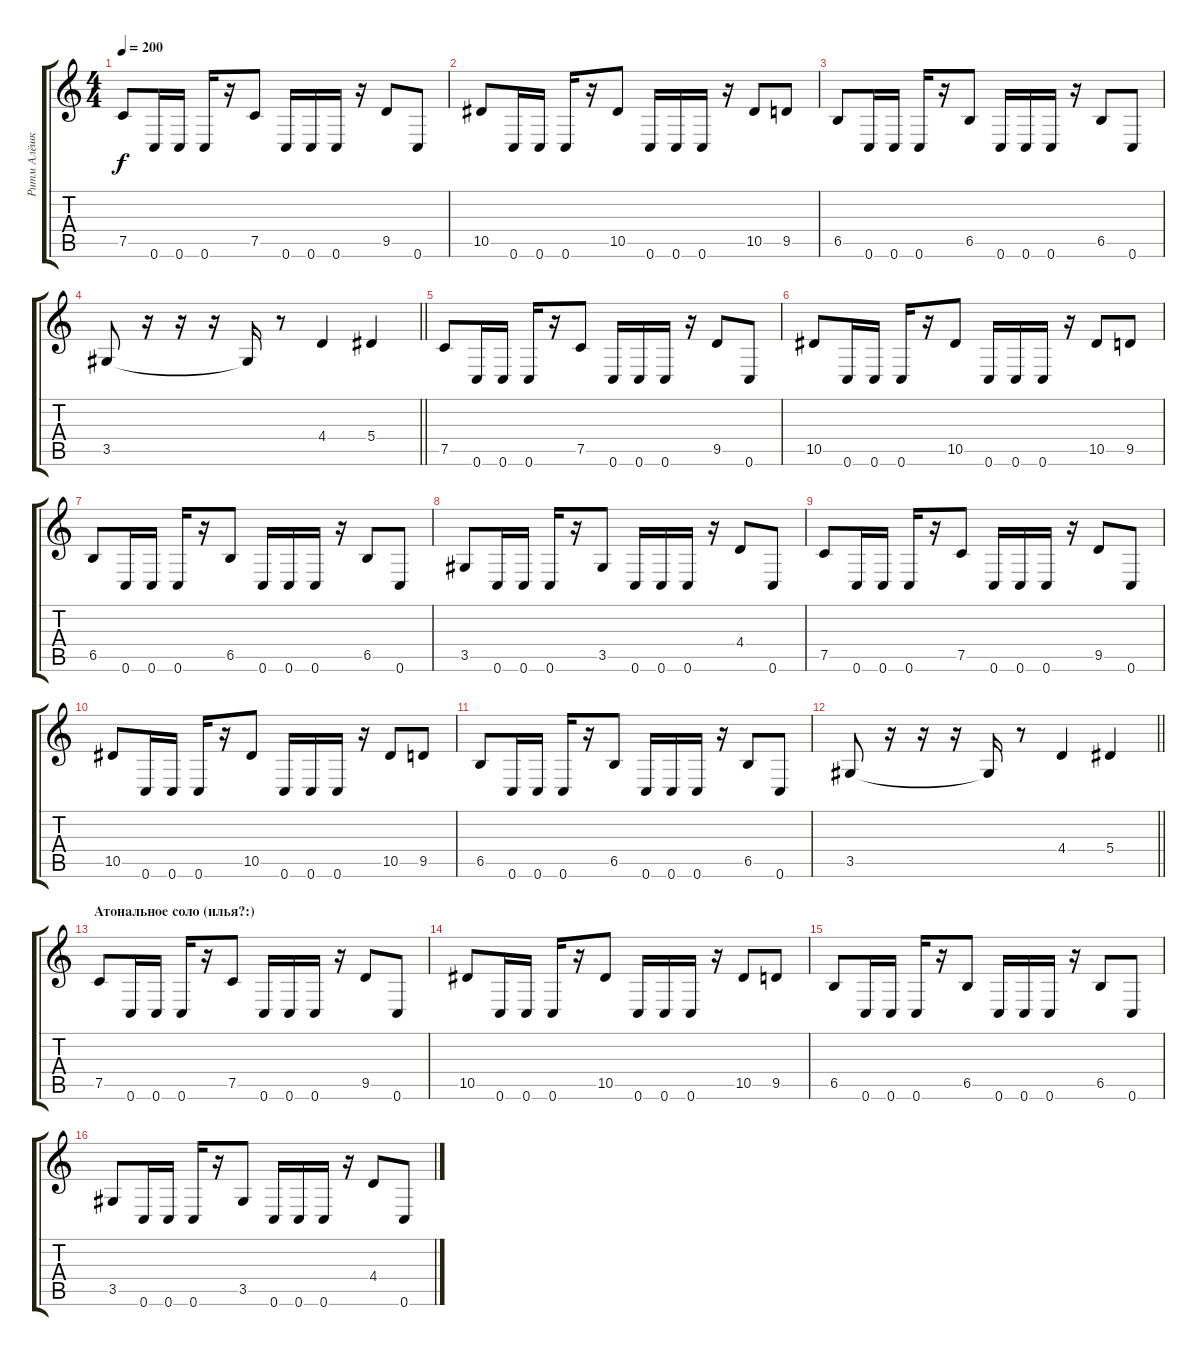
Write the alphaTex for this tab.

\track ("Ритм Алёшка" "Ритм Алёшк") {instrument distortionguitar}
\staff {score tabs}
\tuning (C4 G3 Eb3 Bb2 F2 C2) {hide}
\ts (4 4)
\tempo 200
\clef g2
\ks c
7.5.8{dy f} 0.6.16 0.6.16 0.6.16 r.16 7.5.8 0.6.16 0.6.16 0.6.16 r.16 9.5.8 0.6.8 |
10.5.8 0.6.16 0.6.16 0.6.16 r.16 10.5.8 0.6.16 0.6.16 0.6.16 r.16 10.5.8 9.5.8 |
6.5.8 0.6.16 0.6.16 0.6.16 r.16 6.5.8 0.6.16 0.6.16 0.6.16 r.16 6.5.8 0.6.8 |
\barLineRight lightlight
3.5.8 r.16 r.16 r.16 3.5{t}.16 r.8 4.4.4 5.4.4 |
\section ("" "")
7.5.8 0.6.16 0.6.16 0.6.16 r.16 7.5.8 0.6.16 0.6.16 0.6.16 r.16 9.5.8 0.6.8 |
10.5.8 0.6.16 0.6.16 0.6.16 r.16 10.5.8 0.6.16 0.6.16 0.6.16 r.16 10.5.8 9.5.8 |
6.5.8 0.6.16 0.6.16 0.6.16 r.16 6.5.8 0.6.16 0.6.16 0.6.16 r.16 6.5.8 0.6.8 |
3.5.8 0.6.16 0.6.16 0.6.16 r.16 3.5.8 0.6.16 0.6.16 0.6.16 r.16 4.4.8 0.6.8 |
7.5.8 0.6.16 0.6.16 0.6.16 r.16 7.5.8 0.6.16 0.6.16 0.6.16 r.16 9.5.8 0.6.8 |
10.5.8 0.6.16 0.6.16 0.6.16 r.16 10.5.8 0.6.16 0.6.16 0.6.16 r.16 10.5.8 9.5.8 |
6.5.8 0.6.16 0.6.16 0.6.16 r.16 6.5.8 0.6.16 0.6.16 0.6.16 r.16 6.5.8 0.6.8 |
\barLineRight lightlight
3.5.8 r.16 r.16 r.16 3.5{t}.16 r.8 4.4.4 5.4.4 |
\section ("" "Атональное соло (илья?:)")
7.5.8 0.6.16 0.6.16 0.6.16 r.16 7.5.8 0.6.16 0.6.16 0.6.16 r.16 9.5.8 0.6.8 |
10.5.8 0.6.16 0.6.16 0.6.16 r.16 10.5.8 0.6.16 0.6.16 0.6.16 r.16 10.5.8 9.5.8 |
6.5.8 0.6.16 0.6.16 0.6.16 r.16 6.5.8 0.6.16 0.6.16 0.6.16 r.16 6.5.8 0.6.8 |
3.5.8 0.6.16 0.6.16 0.6.16 r.16 3.5.8 0.6.16 0.6.16 0.6.16 r.16 4.4.8 0.6.8
